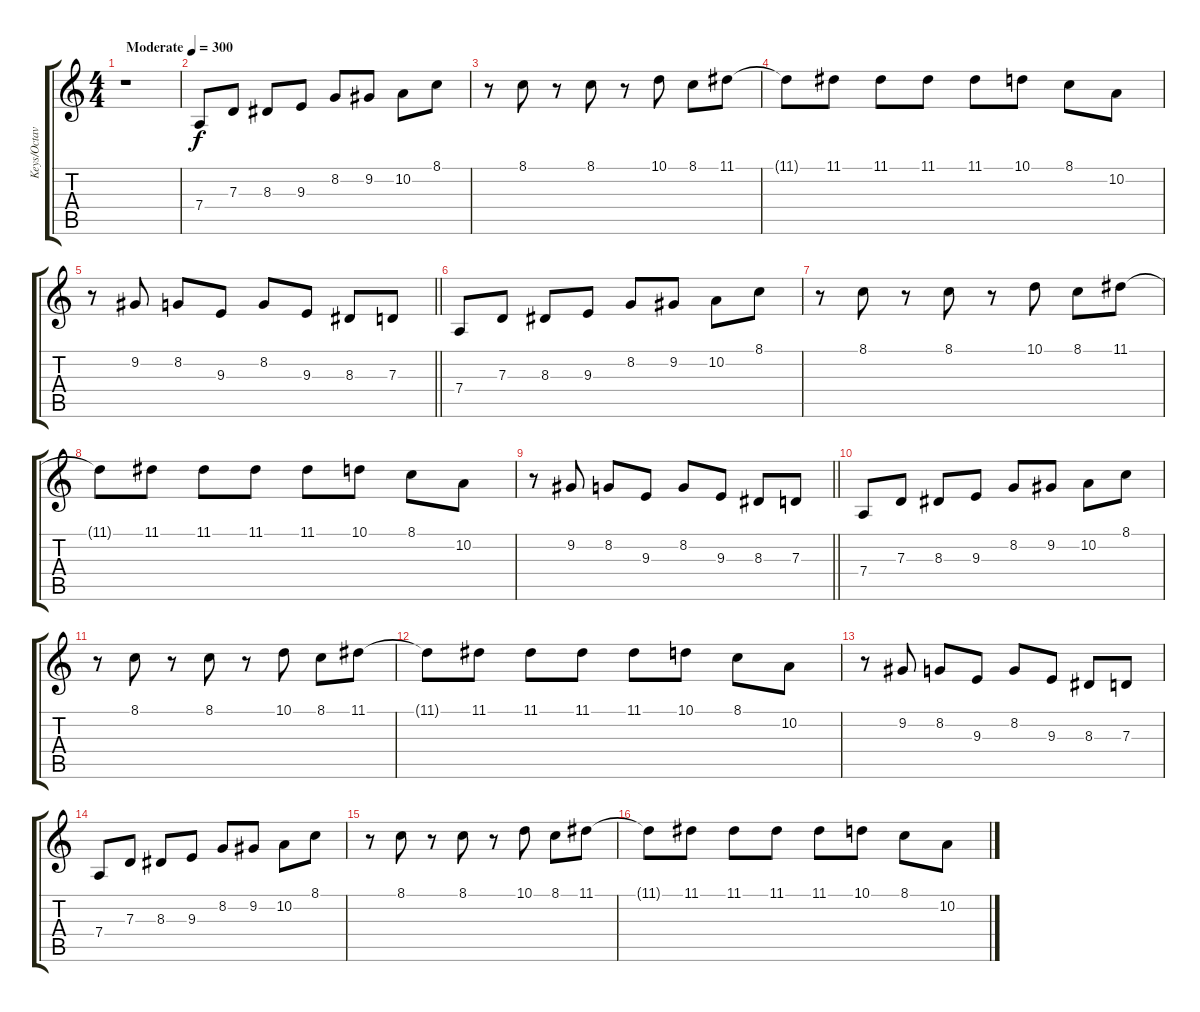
\track ("Keys/Octave Effect" "Keys/Octav") {instrument lead1square}
\staff {score tabs}
\tuning (E4 B3 G3 D3 A2 E2) {hide}
\ts (4 4)
\tempo (300 "Moderate")
\clef g2
\ks c
r.1{dy f instrument lead1square} |
7.4.8 7.3.8 8.3.8 9.3.8 8.2.8 9.2.8 10.2.8 8.1.8 |
r.8 8.1.8 r.8 8.1.8 r.8 10.1.8 8.1.8 11.1.8 |
11.1{t}.8 11.1.8 11.1.8 11.1.8 11.1.8 10.1.8 8.1.8 10.2.8 |
\barLineRight lightlight
r.8 9.2.8 8.2.8 9.3.8 8.2.8 9.3.8 8.3.8 7.3.8 |
7.4.8 7.3.8 8.3.8 9.3.8 8.2.8 9.2.8 10.2.8 8.1.8 |
r.8 8.1.8 r.8 8.1.8 r.8 10.1.8 8.1.8 11.1.8 |
11.1{t}.8 11.1.8 11.1.8 11.1.8 11.1.8 10.1.8 8.1.8 10.2.8 |
\barLineRight lightlight
r.8 9.2.8 8.2.8 9.3.8 8.2.8 9.3.8 8.3.8 7.3.8 |
7.4.8 7.3.8 8.3.8 9.3.8 8.2.8 9.2.8 10.2.8 8.1.8 |
r.8 8.1.8 r.8 8.1.8 r.8 10.1.8 8.1.8 11.1.8 |
11.1{t}.8 11.1.8 11.1.8 11.1.8 11.1.8 10.1.8 8.1.8 10.2.8 |
r.8 9.2.8 8.2.8 9.3.8 8.2.8 9.3.8 8.3.8 7.3.8 |
7.4.8 7.3.8 8.3.8 9.3.8 8.2.8 9.2.8 10.2.8 8.1.8 |
r.8 8.1.8 r.8 8.1.8 r.8 10.1.8 8.1.8 11.1.8 |
11.1{t}.8 11.1.8 11.1.8 11.1.8 11.1.8 10.1.8 8.1.8 10.2.8
